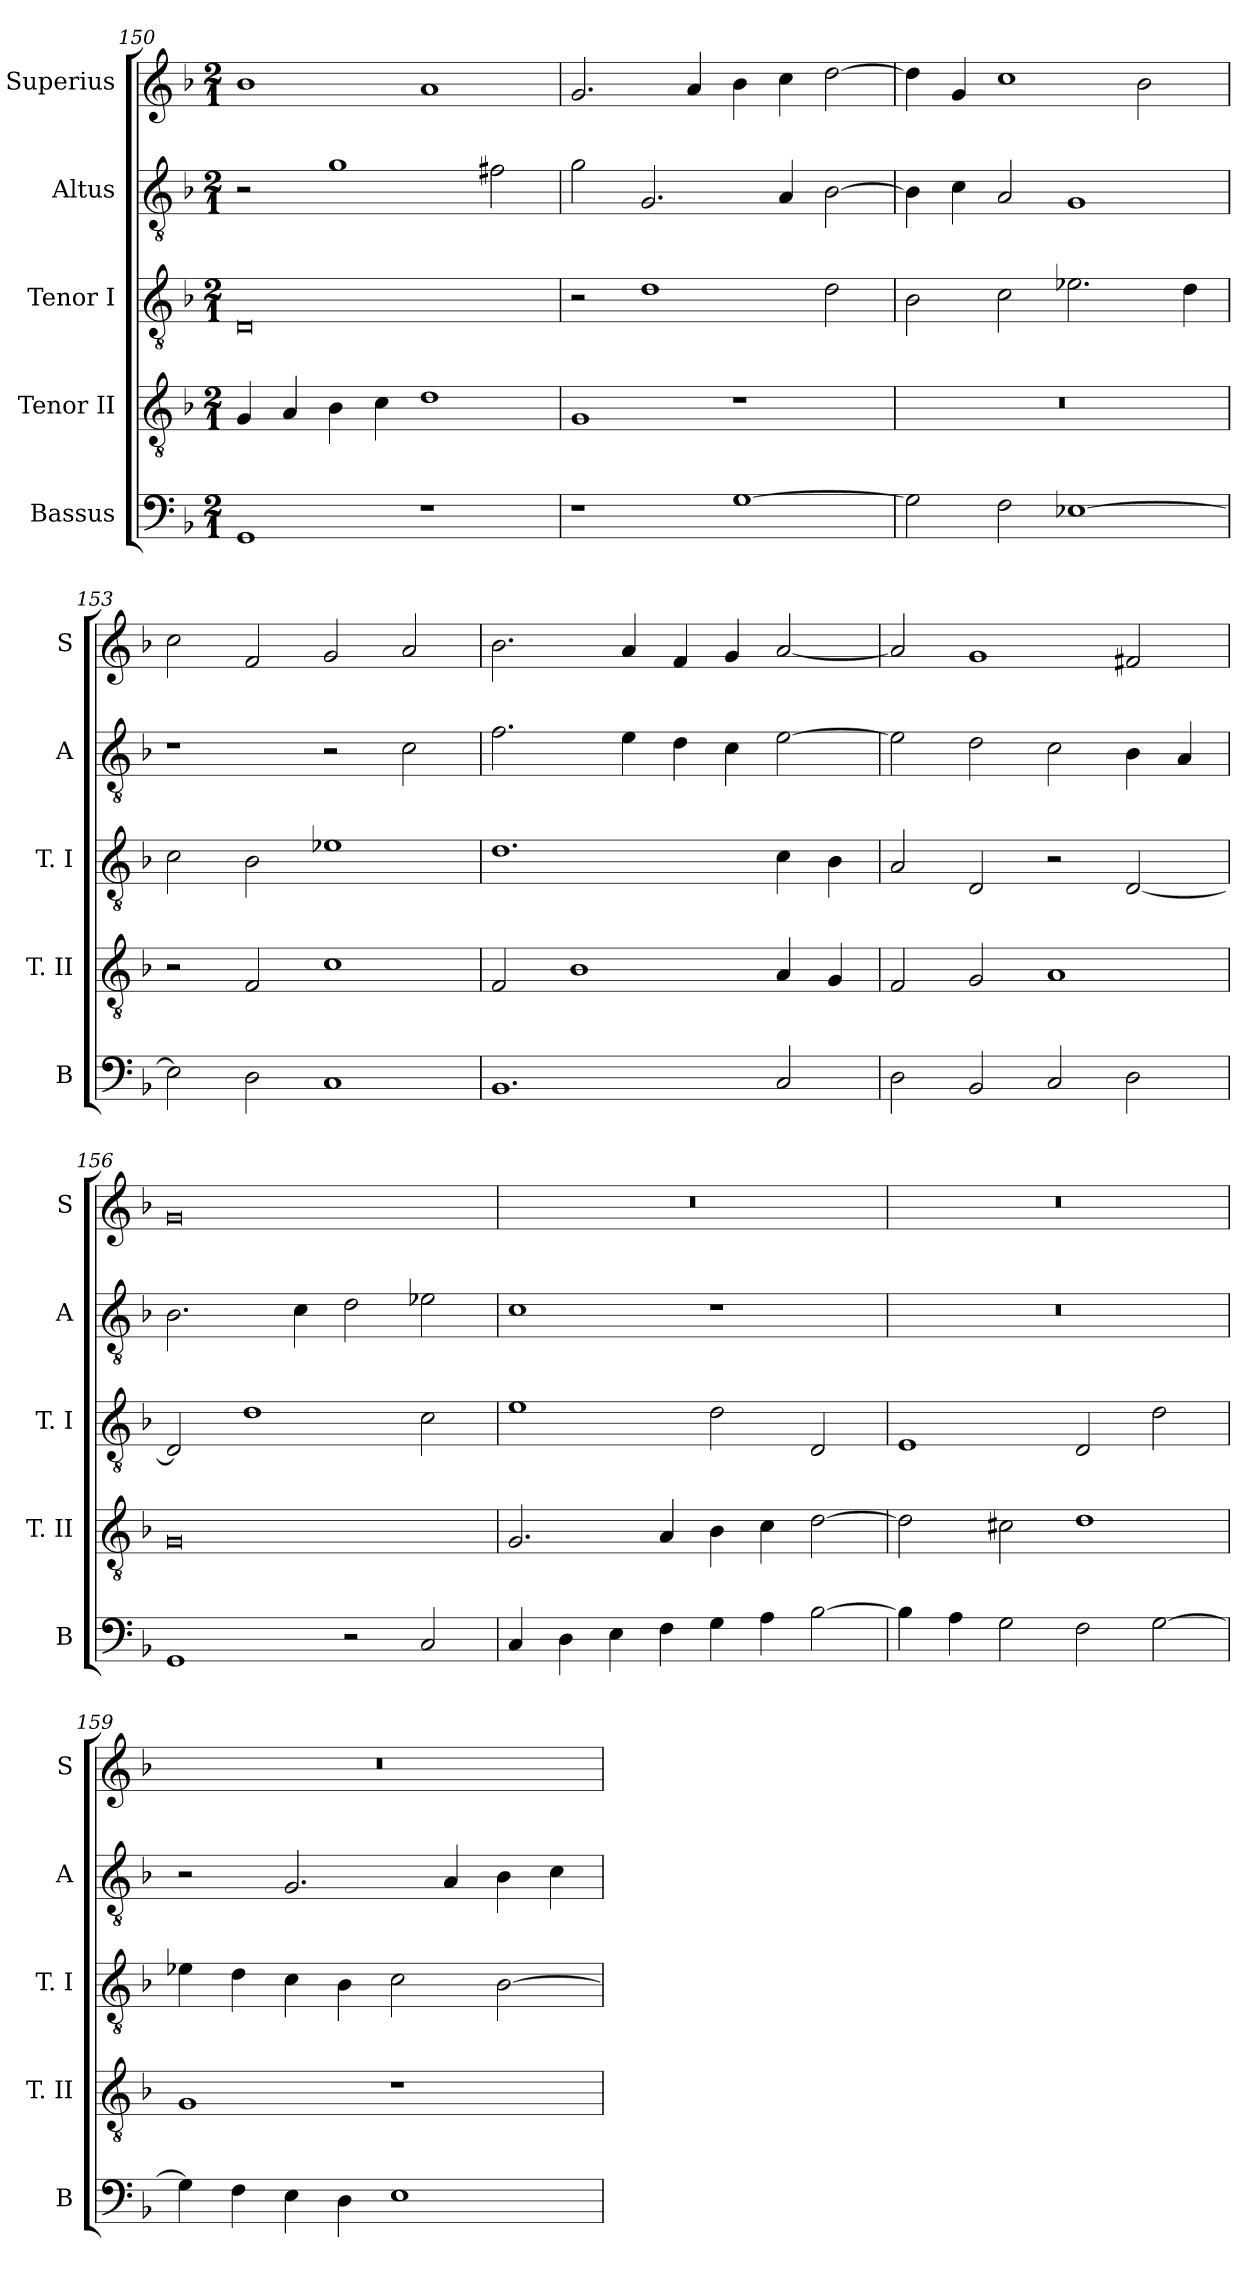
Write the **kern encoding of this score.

**kern	**kern	**kern	**kern	**kern
*part5	*part4	*part3	*part2	*part1
*staff5	*staff4	*staff3	*staff2	*staff1
*I"Bassus	*I"Tenor II	*I"Tenor I	*I"Altus	*I"Superius
*I'B	*I'T. II	*I'T. I	*I'A	*I'S
*clefF4	*clefGv2	*clefGv2	*clefGv2	*clefG2
*k[b-]	*k[b-]	*k[b-]	*k[b-]	*k[b-]
*F:	*F:	*F:	*F:	*F:
*M2/1	*M2/1	*M2/1	*M2/1	*M2/1
=150	=150	=150	=150	=150
1GG	4G	0D	2r	1b-
.	4A	.	.	.
.	4B-	.	1g	.
.	4c	.	.	.
1r	1d	.	.	1a
.	.	.	2f#X	.
=151	=151	=151	=151	=151
1r	1G	2r	2g	2.g
.	.	1d	2.G	.
.	.	.	.	4a
[1G	1r	.	.	4b-
.	.	.	4A	4cc
.	.	2d	[2B-	[2dd
=152	=152	=152	=152	=152
2G]	0r	2B-	4B-]	4dd]
.	.	.	4c	4g
2F	.	2c	2A	1cc
[1E-X	.	2.e-X	1G	.
.	.	.	.	2b-
.	.	4d	.	.
=153	=153	=153	=153	=153
2E-]	2r	2c	1r	2cc
2D	2F	2B-	.	2f
1C	1c	1e-X	2r	2g
.	.	.	2c	2a
=154	=154	=154	=154	=154
1.BB-	2F	1.d	2.f	2.b-
.	1B-	.	.	.
.	.	.	4e	4a
.	.	.	4d	4f
.	.	.	4c	4g
2C	4A	4c	[2e	[2a
.	4G	4B-	.	.
=155	=155	=155	=155	=155
2D	2F	2A	2e]	2a]
2BB-	2G	2D	2d	1g
2C	1A	2r	2c	.
2D	.	[2D	4B-	2f#X
.	.	.	4A	.
=156	=156	=156	=156	=156
1GG	0G	2D]	2.B-	0g
.	.	1d	.	.
.	.	.	4c	.
2r	.	.	2d	.
2C	.	2c	2e-X	.
=157	=157	=157	=157	=157
4C	2.G	1e	1c	0r
4D	.	.	.	.
4E	.	.	.	.
4F	4A	.	.	.
4G	4B-	2d	1r	.
4A	4c	.	.	.
[2B-	[2d	2D	.	.
=158	=158	=158	=158	=158
4B-]	2d]	1E	0r	0r
4A	.	.	.	.
2G	2c#X	.	.	.
2F	1d	2D	.	.
[2G	.	2d	.	.
=159	=159	=159	=159	=159
4G]	1G	4e-X	2r	0r
4F	.	4d	.	.
4E	.	4c	2.G	.
4D	.	4B-	.	.
1E	1r	2c	.	.
.	.	.	4A	.
.	.	[2B-	4B-	.
.	.	.	4c	.
=	=	=	=	=
*-	*-	*-	*-	*-
